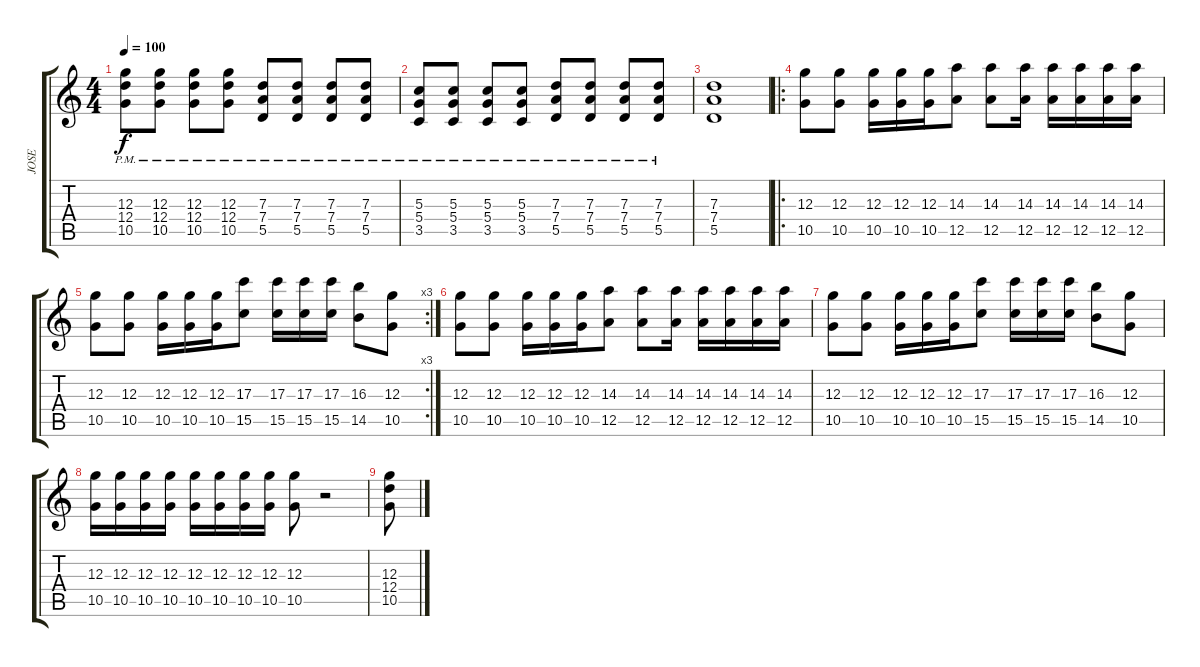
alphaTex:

\track ("JOSE" "JOSE") {instrument distortionguitar}
\staff {score tabs}
\tuning (E4 B3 G3 D3 A2 E2) {hide}
\ts (4 4)
\tempo 100
\clef g2
\ks c
(12.3{pm} 12.4{pm} 10.5{pm}).8{dy f} (12.3{pm} 12.4{pm} 10.5{pm}).8 (12.3{pm} 12.4{pm} 10.5{pm}).8 (12.3{pm} 12.4{pm} 10.5{pm}).8 (7.3{pm} 7.4{pm} 5.5{pm}).8 (7.3{pm} 7.4{pm} 5.5{pm}).8 (7.3{pm} 7.4{pm} 5.5{pm}).8 (7.3{pm} 7.4{pm} 5.5{pm}).8 |
(5.3{pm} 5.4{pm} 3.5{pm}).8 (5.3{pm} 5.4{pm} 3.5{pm}).8 (5.3{pm} 5.4{pm} 3.5{pm}).8 (5.3{pm} 5.4{pm} 3.5{pm}).8 (7.3{pm} 7.4{pm} 5.5{pm}).8 (7.3{pm} 7.4{pm} 5.5{pm}).8 (7.3{pm} 7.4 5.5).8 (7.3 7.4 5.5{pm}).8 |
(7.3 7.4 5.5).1 |
\ro
(12.3 10.5).8 (12.3 10.5).8 (12.3 10.5).16 (12.3 10.5).16 (12.3 10.5).16 (14.3 12.5).8 (14.3 12.5).8 (14.3 12.5).16 (14.3 12.5).16 (14.3 12.5).16 (14.3 12.5).16 (14.3 12.5).16 |
\rc 3
(12.3 10.5).8 (12.3 10.5).8 (12.3 10.5).16 (12.3 10.5).16 (12.3 10.5).16 (17.3 15.5).8 (17.3 15.5).16 (17.3 15.5).16 (17.3 15.5).16 (16.3 14.5).8 (12.3 10.5).8 |
(12.3 10.5).8 (12.3 10.5).8 (12.3 10.5).16 (12.3 10.5).16 (12.3 10.5).16 (14.3 12.5).8 (14.3 12.5).8 (14.3 12.5).16 (14.3 12.5).16 (14.3 12.5).16 (14.3 12.5).16 (14.3 12.5).16 |
(12.3 10.5).8 (12.3 10.5).8 (12.3 10.5).16 (12.3 10.5).16 (12.3 10.5).16 (17.3 15.5).8 (17.3 15.5).16 (17.3 15.5).16 (17.3 15.5).16 (16.3 14.5).8 (12.3 10.5).8 |
(12.3 10.5).16 (12.3 10.5).16 (12.3 10.5).16 (12.3 10.5).16 (12.3 10.5).16 (12.3 10.5).16 (12.3 10.5).16 (12.3 10.5).16 (12.3 10.5).8 r.2 |
(12.3 12.4 10.5).8
